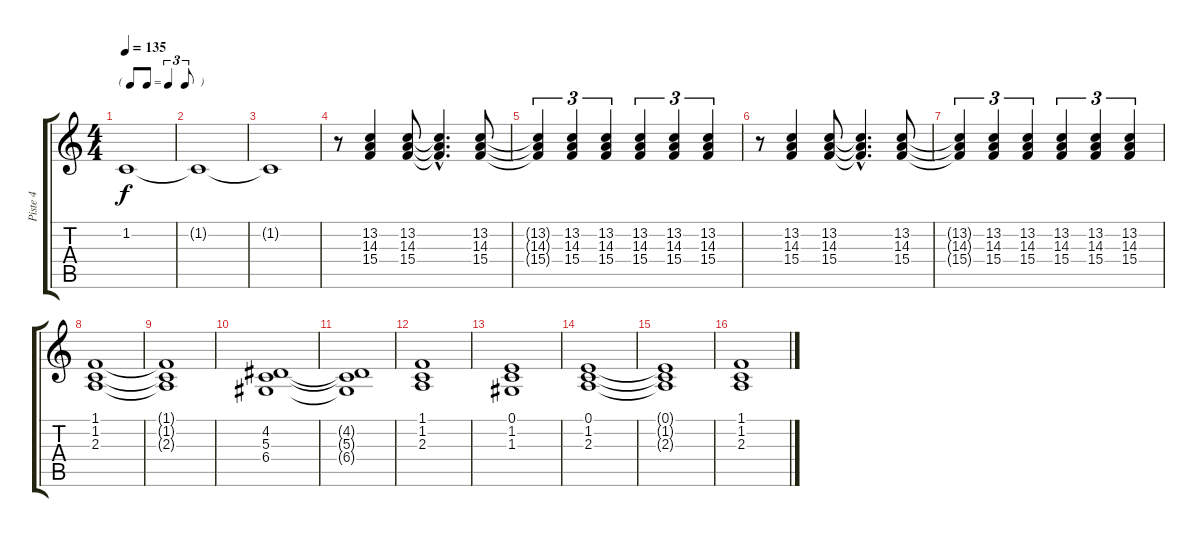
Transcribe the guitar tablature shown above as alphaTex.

\track ("Piste 4" "Piste 4") {instrument drawbarorgan}
\staff {score tabs}
\tuning (E4 B3 G3 D3 A2 E2) {hide}
\ts (4 4)
\tf triplet8th
\tempo 135
\clef g2
\ks c
1.2{t}.1{dy f} |
1.2{t}.1 |
1.2{t}.1 |
r.8{volume 7} (13.2 14.3 15.4).4 (13.2 14.3 15.4).8 (13.2{hac t} 14.3{hac t} 15.4{hac t}).4{d} (13.2 14.3 15.4).8 |
(13.2{t} 14.3{t} 15.4{t}).4{tu (3 2)} (13.2 14.3 15.4).4{tu (3 2)} (13.2 14.3 15.4).4{tu (3 2)} (13.2 14.3 15.4).4{tu (3 2)} (13.2 14.3 15.4).4{tu (3 2)} (13.2 14.3 15.4).4{tu (3 2)} |
r.8 (13.2 14.3 15.4).4 (13.2 14.3 15.4).8 (13.2{hac t} 14.3{hac t} 15.4{hac t}).4{d} (13.2 14.3 15.4).8 |
(13.2{t} 14.3{t} 15.4{t}).4{tu (3 2)} (13.2 14.3 15.4).4{tu (3 2)} (13.2 14.3 15.4).4{tu (3 2)} (13.2 14.3 15.4).4{tu (3 2)} (13.2 14.3 15.4).4{tu (3 2)} (13.2 14.3 15.4).4{tu (3 2)} |
(1.1 1.2 2.3).1{volume 12} |
(1.1{t} 1.2{t} 2.3{t}).1 |
(4.2 5.3 6.4).1 |
(4.2{t} 5.3{t} 6.4{t}).1 |
(1.1 1.2 2.3).1 |
(0.1 1.2 1.3).1 |
(0.1 1.2 2.3).1 |
(0.1{t} 1.2{t} 2.3{t}).1 |
(1.1 1.2 2.3).1
